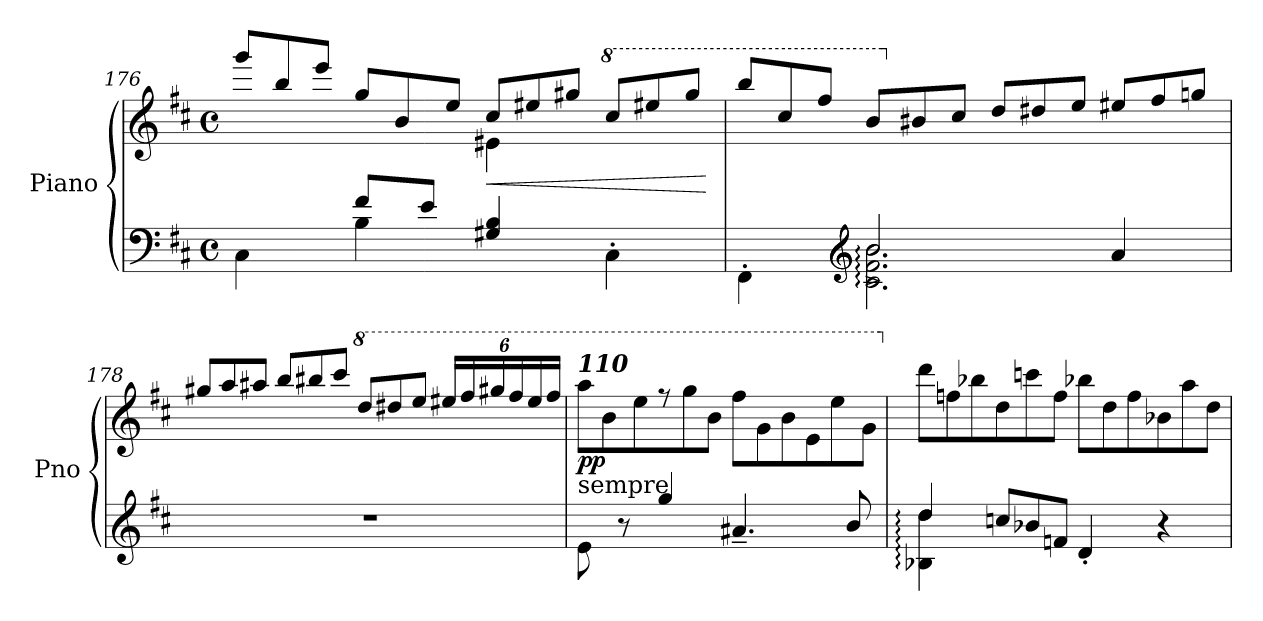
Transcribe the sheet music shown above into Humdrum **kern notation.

**kern	**kern	**dynam
*part1	*part1	*part1
*staff2	*staff1	*staff1/2
*I"Piano	*	*
*I'Pno	*	*
!!LO:LB:g=z
*clefF4	*clefG2	*
*k[f#c#]	*k[f#c#]	*
*M4/4	*M4/4	*
*met(c)	*met(c)	*
=176	=176	=176
*^	*	*
*	*	*Xtuplet	*
*	*	*^	*
4C#\	4ryy	12ggg/L	2ryy	.
.	.	12bb/	.	.
.	.	12eee/J	.	.
4B\	8f#/L	12gg/L	.	.
.	.	12b/	.	.
.	8e/J	.	.	.
.	.	12ee/J	.	.
!	!	!	!	!LO:HP:b
4G#X/ 4B/	2ryy	12cc#/L	4e#X\	<
.	.	12ee#X/	.	.
.	.	12gg#X/J	.	.
*	*	*8va	*	*
4C#'\	.	12ccc#/L	4ryy	.
.	.	12eee#X/	.	.
.	.	12ggg#/J	.	.
*v	*v	*	*	*
*	*v	*v	*
.	.	[
=177	=177	=177
*^	*	*
4FF#'\	4ryy	12bbb/L	.
.	.	12ccc#/	.
.	.	12fff#/J	.
*clefG2	*	*	*
2.c#\: 2.f#\: 2.b\:	2b^/	12bb/L	.
*	*	*X8va	*
.	.	12b#X/	.
.	.	12cc#/J	.
.	.	12dd/L	.
.	.	12dd#X/	.
.	.	12ee/J	.
.	4a/	12ee#X/L	.
.	.	12ff#/	.
.	.	12ggn/J	.
*v	*v	*	*
!!LO:LB:g=z
=178	=178	=178
1r	12gg#X/L	.
.	12aa/	.
.	12aa#X/J	.
.	12bb/L	.
.	12bb#X/	.
.	12ccc#/J	.
*	*8va	*
.	12ddd/L	.
.	12ddd#X/	.
.	12eee/J	.
*	*tuplet	*
*	*Xbrackettup	*
.	24eee#X/LL	.
.	24fff#/	.
.	24ggg#X/	.
.	24fff#/	.
.	24eee#/	.
.	24fff#/JJ	.
=179	=179	=179
*	*Xtuplet	*
!	!LO:TX:b:t=sempre	!
!	!LO:TX:a:Bi:t=110	!
!	!	!LO:DY:b
8e\	12aaa\L	pp
.	12bb\	.
8r	.	.
.	12eee\	.
4gg/	12r	.
.	12ggg\	.
.	12bb\J	.
4.a#X~/	12fff#\L	.
.	12gg\	.
.	12bb\	.
.	12ee\	.
.	12eee\	.
8b/	.	.
.	12gg\J	.
=180	=180	=180
*^	*	*
*	*	*X8va	*
4dd/	4B-X\: 4dd\:	12ddd\L	.
.	.	12ffn\	.
.	.	12bb-X\	.
*Xtuplet	*	*	*
12ccn/L	2.ryy	12dd\	.
12b-X/	.	12cccn\	.
12fn/J	.	12ff\J	.
4d'/	.	12bb-X\L	.
.	.	12dd\	.
.	.	12ff\	.
4r	.	12b-X\	.
.	.	12aa\	.
.	.	12dd\J	.
*v	*v	*	*
=	=	=
*-	*-	*-
